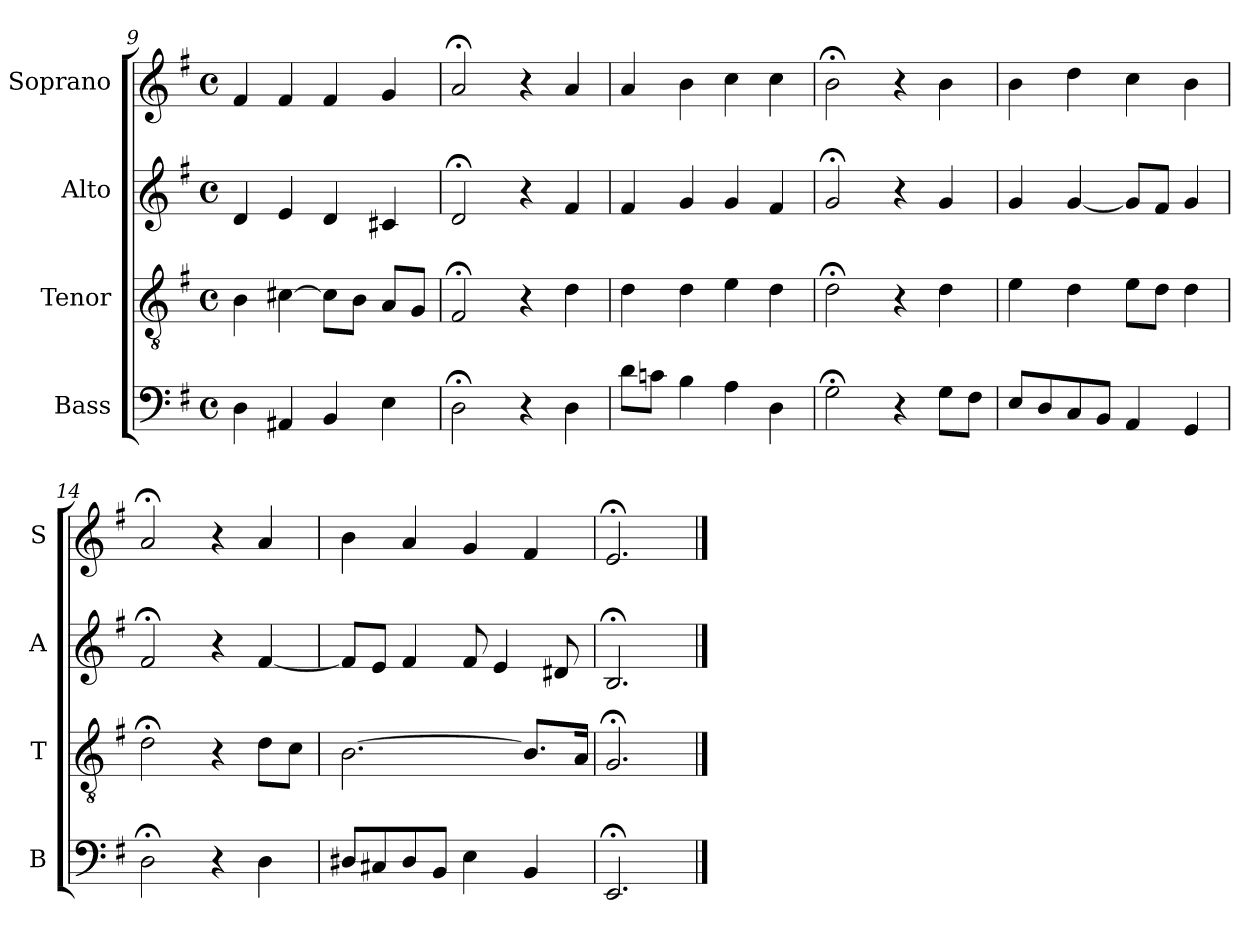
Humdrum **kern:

**kern	**kern	**kern	**kern
*part4	*part3	*part2	*part1
*staff4	*staff3	*staff2	*staff1
*I"Bass	*I"Tenor	*I"Alto	*I"Soprano
*I'B	*I'T	*I'A	*I'S
*clefF4	*clefGv2	*clefG2	*clefG2
*k[f#]	*k[f#]	*k[f#]	*k[f#]
*e:	*e:	*e:	*e:
*M4/4	*M4/4	*M4/4	*M4/4
*met(c)	*met(c)	*met(c)	*met(c)
=9	=9	=9	=9
4D	4B	4d	4f#
4AA#Xi	[4c#Xi	4ei	4f#i
4BB	8c#L]	4d	4f#
.	8BJ	.	.
4E	8AL	4c#X	4g
.	8GJ	.	.
=10	=10	=10	=10
2D;<	2F#;<	2d;<	2a;<
4r	4r	4r	4r
4D	4d	4f#	4a
=11	=11	=11	=11
8dL	4d	4f#	4a
8cnJ	.	.	.
4B	4d	4g	4b
4A	4e	4g	4cc
4D	4d	4f#	4cc
=12	=12	=12	=12
2G;<	2d;<	2g;<	2b;<
4r	4r	4r	4r
8GL	4d	4g	4b
8F#J	.	.	.
=13	=13	=13	=13
8EL	4e	4g	4b
8D	.	.	.
8C	4d	[4g	4dd
8BBJ	.	.	.
4AA	8eL	8gL]	4cc
.	8dJ	8f#J	.
4GG	4d	4g	4b
=14	=14	=14	=14
2D;<	2d;<	2f#;<	2a;<
4r	4r	4r	4r
4D	8dL	[4f#	4a
.	8cJ	.	.
=15	=15	=15	=15
8D#XL	[2.B	8f#L]	4b
8C#X	.	8eJ	.
8D#	.	4f#	4a
8BBJ	.	.	.
4E	.	8f#	4g
.	.	4e	.
4BB	8.BL]	.	4f#
.	.	8d#X	.
.	16AJk	.	.
=16	=16	=16	=16
2.EE;<	2.G;<	2.B;<	2.e;<
==	==	==	==
*-	*-	*-	*-
